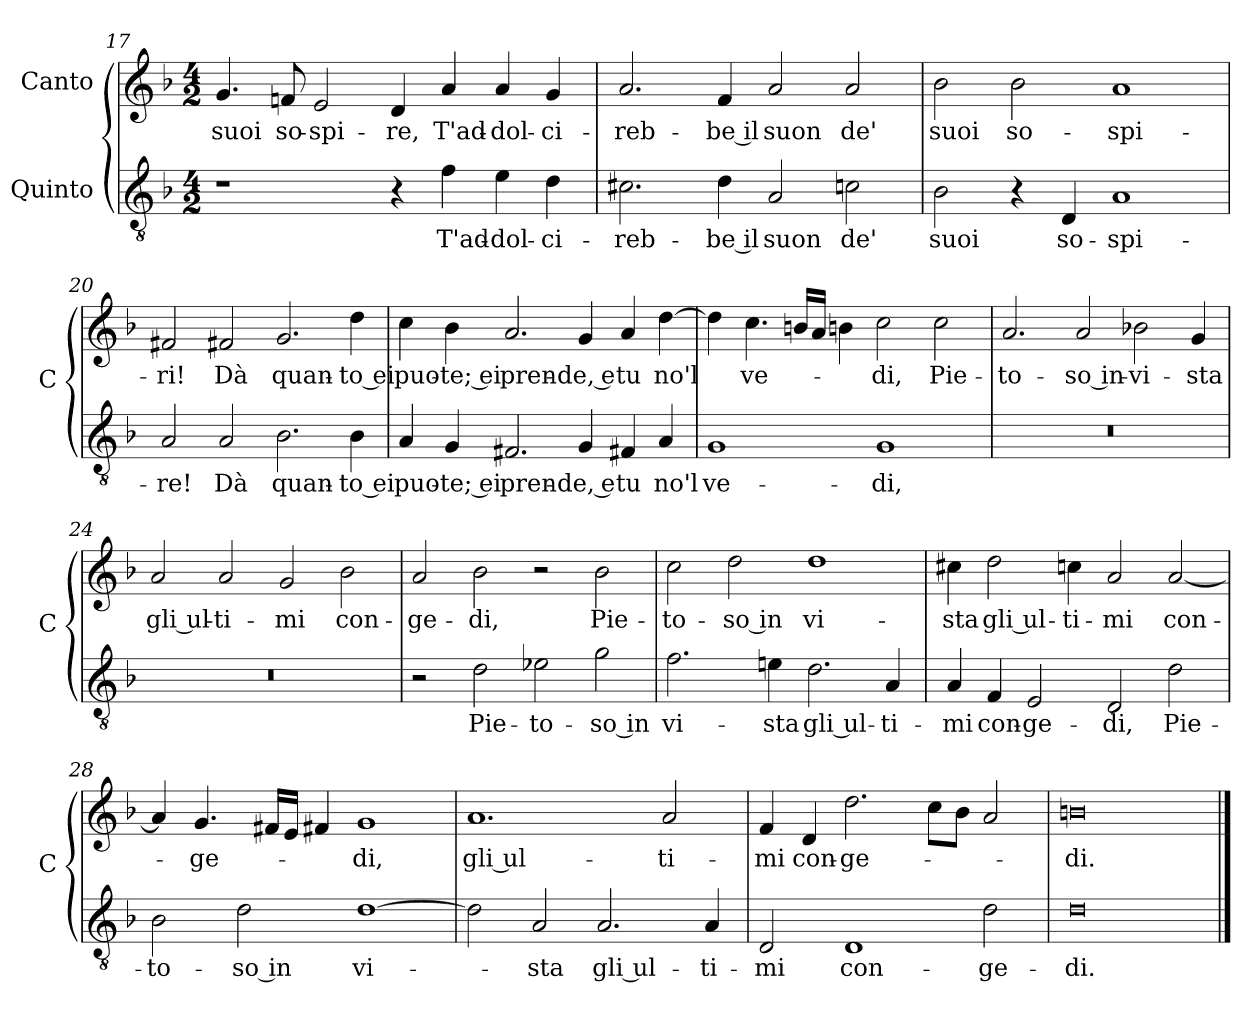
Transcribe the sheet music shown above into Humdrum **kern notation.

**kern	**text	**kern	**text
*part2	*part2	*part1	*part1
*staff2	*staff2	*staff1	*staff1
*I"Quinto	*	*I"Canto	*
*	*	*I'C	*
*clefGv2	*	*clefG2	*
*k[b-]	*	*k[b-]	*
*F:	*	*F:	*
*M4/2	*	*M4/2	*
=17	=17	=17	=17
1r	.	4.g	suoi
.	.	8fn	so-
.	.	2e	-spi-
4r	.	4d	-re,
4f	T'ad-	4a	T'ad-
4e	-dol-	4a	-dol-
4d	-ci-	4g	-ci-
=18	=18	=18	=18
2.c#X	-reb-	2.a	-reb-
4d	-be il	4f	-be il
2A	suon	2a	suon
2cn	de'	2a	de'
=19	=19	=19	=19
2B-	suoi	2b-	suoi
4r	.	2b-	so-
4D	so-	.	.
1A	-spi-	1a	-spi-
=20	=20	=20	=20
2A	-re!	2f#X	-ri!
2A	Dà	2f#X	Dà
2.B-	quan-	2.g	quan-
4B-	-to ei	4dd	-to ei
=21	=21	=21	=21
4A	puo-	4cc	puo-
4G	-te; ei	4b-	-te; ei
2.F#X	pren-	2.a	pren-
4G	-de, e	4g	-de, e
4F#X	tu	4a	tu
4A	no'l	[4dd	no'l
=22	=22	=22	=22
1G	ve-	4dd]	.
.	.	4.cc	ve-
.	.	16bnLL	.
.	.	16aJJ	.
.	.	4bn	.
1G	-di,	2cc	-di,
.	.	2cc	Pie-
=23	=23	=23	=23
0r	.	2.a	-to-
.	.	2a	-so in-
.	.	2b-X	-vi-
.	.	4g	-sta
=24	=24	=24	=24
0r	.	2a	gli ul-
.	.	2a	-ti-
.	.	2g	-mi
.	.	2b-	con-
=25	=25	=25	=25
2r	.	2a	-ge-
2d	Pie-	2b-	-di,
2e-X	-to-	2r	.
2g	-so in	2b-	Pie-
=26	=26	=26	=26
2.f	vi-	2cc	-to-
.	.	2dd	-so in
4en	-sta	.	.
2.d	gli ul-	1dd	vi-
4A	-ti-	.	.
=27	=27	=27	=27
4A	-mi	4cc#X	-sta
4F	con-	2dd	gli ul-
2E	-ge-	.	.
.	.	4ccn	-ti-
2D	-di,	2a	-mi
2d	Pie-	[2a	con-
=28	=28	=28	=28
2B-	-to-	4a]	.
.	.	4.g	-ge-
2d	-so in	.	.
.	.	16f#XLL	.
.	.	16eJJ	.
.	.	4f#X	.
[1d	vi-	1g	-di,
=29	=29	=29	=29
2d]	.	1.a	gli ul-
2A	-sta	.	.
2.A	gli ul-	.	.
.	.	2a	-ti-
4A	-ti-	.	.
=30	=30	=30	=30
2D	-mi	4f	-mi
.	.	4d	con-
1D	con-	2.dd	-ge-
.	.	8ccL	.
.	.	8b-J	.
2d	-ge-	2a	.
=31	=31	=31	=31
0d	-di.	0bn	-di.
==	==	==	==
*-	*-	*-	*-
